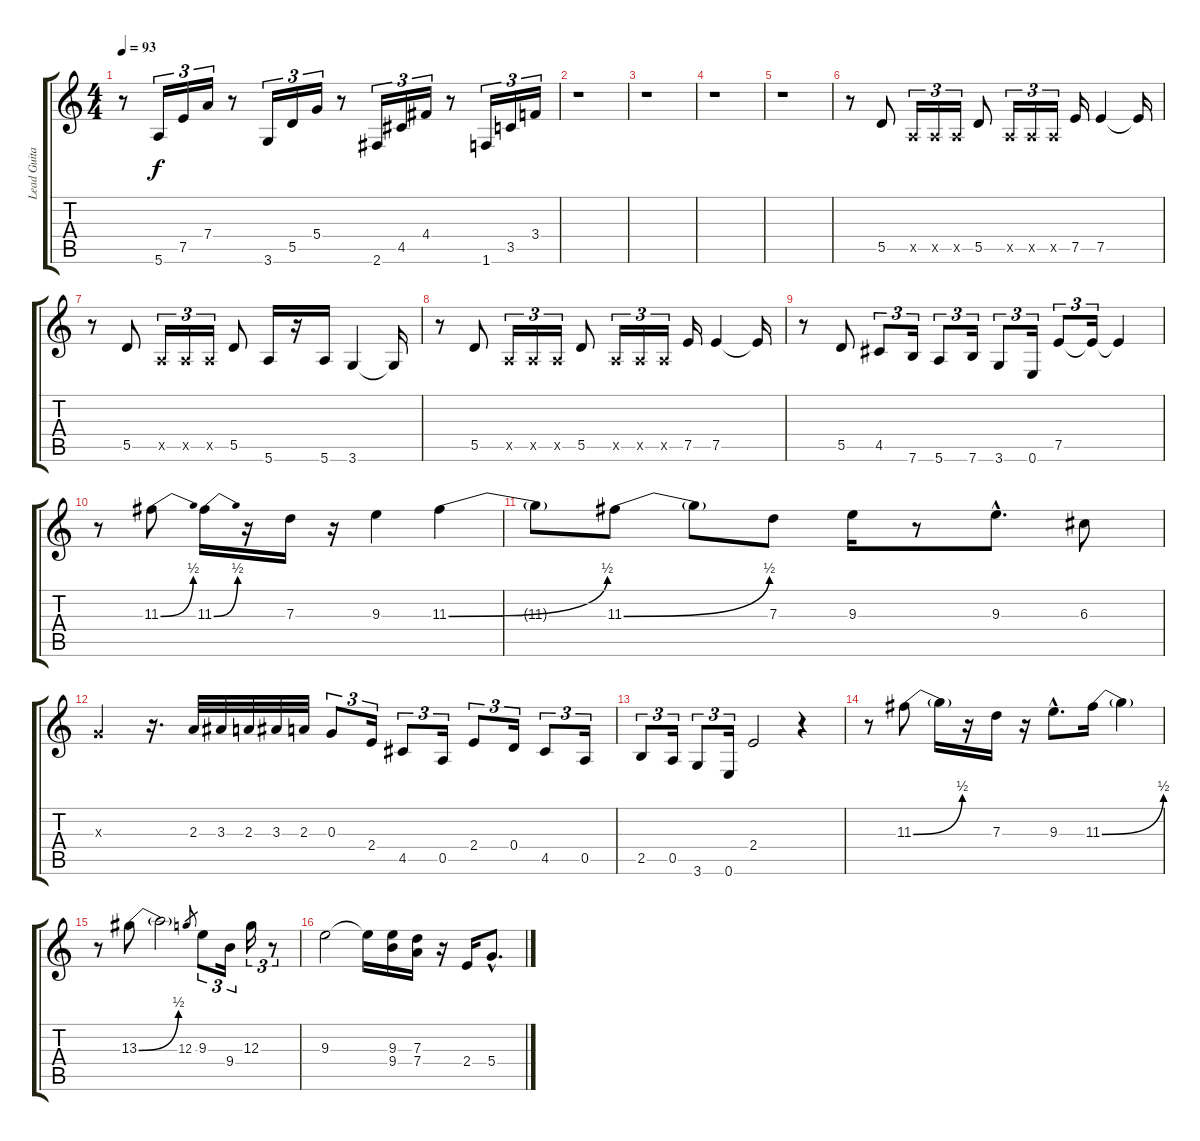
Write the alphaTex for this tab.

\track ("Lead Guitar" "Lead Guita") {instrument overdrivenguitar}
\staff {score tabs}
\tuning (E4 B3 G3 D3 A2 E2) {hide}
\ts (4 4)
\tempo 93
\clef g2
\ks c
r.8{dy f instrument overdrivenguitar} 5.6.16{tu (3 2)} 7.5.16{tu (3 2)} 7.4.16{tu (3 2)} r.8 3.6.16{tu (3 2)} 5.5.16{tu (3 2)} 5.4.16{tu (3 2)} r.8 2.6.16{tu (3 2)} 4.5.16{tu (3 2)} 4.4.16{tu (3 2)} r.8 1.6.16{tu (3 2)} 3.5.16{tu (3 2)} 3.4.16{tu (3 2)} |
r.1 |
r.1 |
r.1 |
r.1 |
r.8 5.5.8 0.5{x}.16{tu (3 2)} 0.5{x}.16{tu (3 2)} 0.5{x}.16{tu (3 2)} 5.5.8 0.5{x}.16{tu (3 2)} 0.5{x}.16{tu (3 2)} 0.5{x}.16{tu (3 2)} 7.5.16 7.5.4 7.5{t}.16 |
r.8 5.5.8 0.5{x}.16{tu (3 2)} 0.5{x}.16{tu (3 2)} 0.5{x}.16{tu (3 2)} 5.5.8 5.6.16 r.16 5.6.16 3.6.4 3.6{t}.16 |
r.8 5.5.8 0.5{x}.16{tu (3 2)} 0.5{x}.16{tu (3 2)} 0.5{x}.16{tu (3 2)} 5.5.8 0.5{x}.16{tu (3 2)} 0.5{x}.16{tu (3 2)} 0.5{x}.16{tu (3 2)} 7.5.16 7.5.4 7.5{t}.16 |
r.8 5.5.8 4.5.8{tu (3 2)} 7.6.16{tu (3 2)} 5.6.8{tu (3 2)} 7.6.16{tu (3 2)} 3.6.8{tu (3 2)} 0.6.16{tu (3 2)} 7.5.8{tu (3 2)} 7.5{t}.16{tu (3 2)} 7.5{t}.4 |
r.8 11.3{be (bend 0 0 60 2)}.8 11.3{be (bend 0 0 60 2)}.16 r.16 7.3.16 r.16 9.3.4 11.3{be (bend 0 0 60 2)}.4 |
11.3{t}.8 11.3{be (bend 0 0 60 2)}.8 11.3{t}.8 7.3.8 9.3.16 r.8 9.3{hac}.8{d} 6.3.8 |
0.3{x}.4 r.16{d} 2.3.32 3.3.32 2.3.32 3.3.32 2.3.32 0.3.8{tu (3 2)} 2.4.16{tu (3 2)} 4.5.8{tu (3 2)} 0.5.16{tu (3 2)} 2.4.8{tu (3 2)} 0.4.16{tu (3 2)} 4.5.8{tu (3 2)} 0.5.16{tu (3 2)} |
2.5.8{tu (3 2)} 0.5.16{tu (3 2)} 3.6.8{tu (3 2)} 0.6.16{tu (3 2)} 2.4.2 r.4 |
r.8 11.3{be (bend 0 0 60 2)}.8 11.3{t}.16 r.16 7.3.16 r.16 9.3{hac}.8{d} 11.3{be (bend 0 0 60 2)}.16 11.3{t}.4 |
r.8 13.3{be (bend 0 0 60 2)}.8 13.3{t}.2 12.3.8{gr} 9.3.8{tu (3 2)} 9.4.16{tu (3 2)} 12.3.16{tu (3 2)} r.8{tu (3 2)} |
9.3.2 9.3{t}.16 (9.3 9.4).16 (7.3 7.4).16 r.16 2.4.16 5.4{hac}.8{d}
